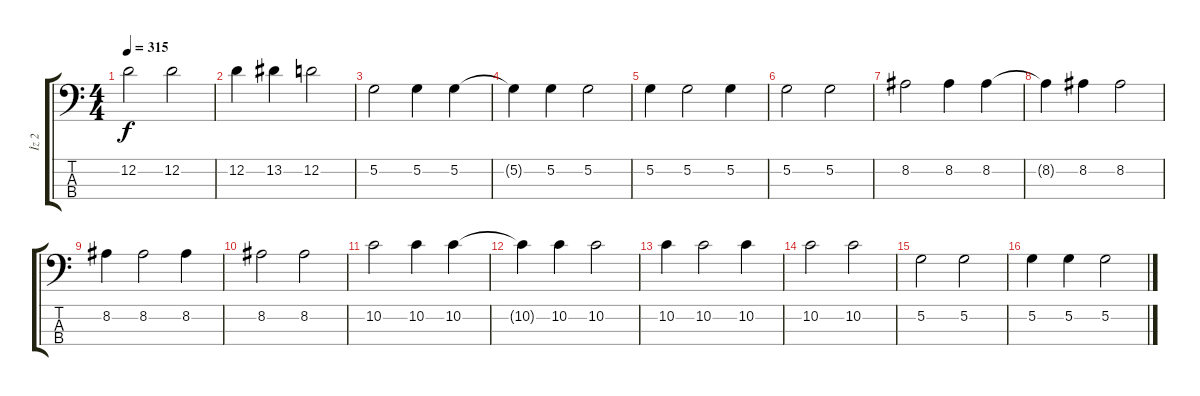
\track ("İz 2" "İz 2") {instrument electricbassfinger}
\staff {score tabs}
\tuning (G2 D2 A1 E1) {hide}
\ts (4 4)
\tempo 315
\clef f4
\ks c
12.2.2{dy f} 12.2.2 |
12.2.4 13.2.4 12.2.2 |
5.2.2 5.2.4 5.2.4 |
5.2{t}.4 5.2.4 5.2.2 |
5.2.4 5.2.2 5.2.4 |
5.2.2 5.2.2 |
8.2.2 8.2.4 8.2.4 |
8.2{t}.4 8.2.4 8.2.2 |
8.2.4 8.2.2 8.2.4 |
8.2.2 8.2.2 |
10.2.2 10.2.4 10.2.4 |
10.2{t}.4 10.2.4 10.2.2 |
10.2.4 10.2.2 10.2.4 |
10.2.2 10.2.2 |
5.2.2 5.2.2 |
5.2.4 5.2.4 5.2.2
